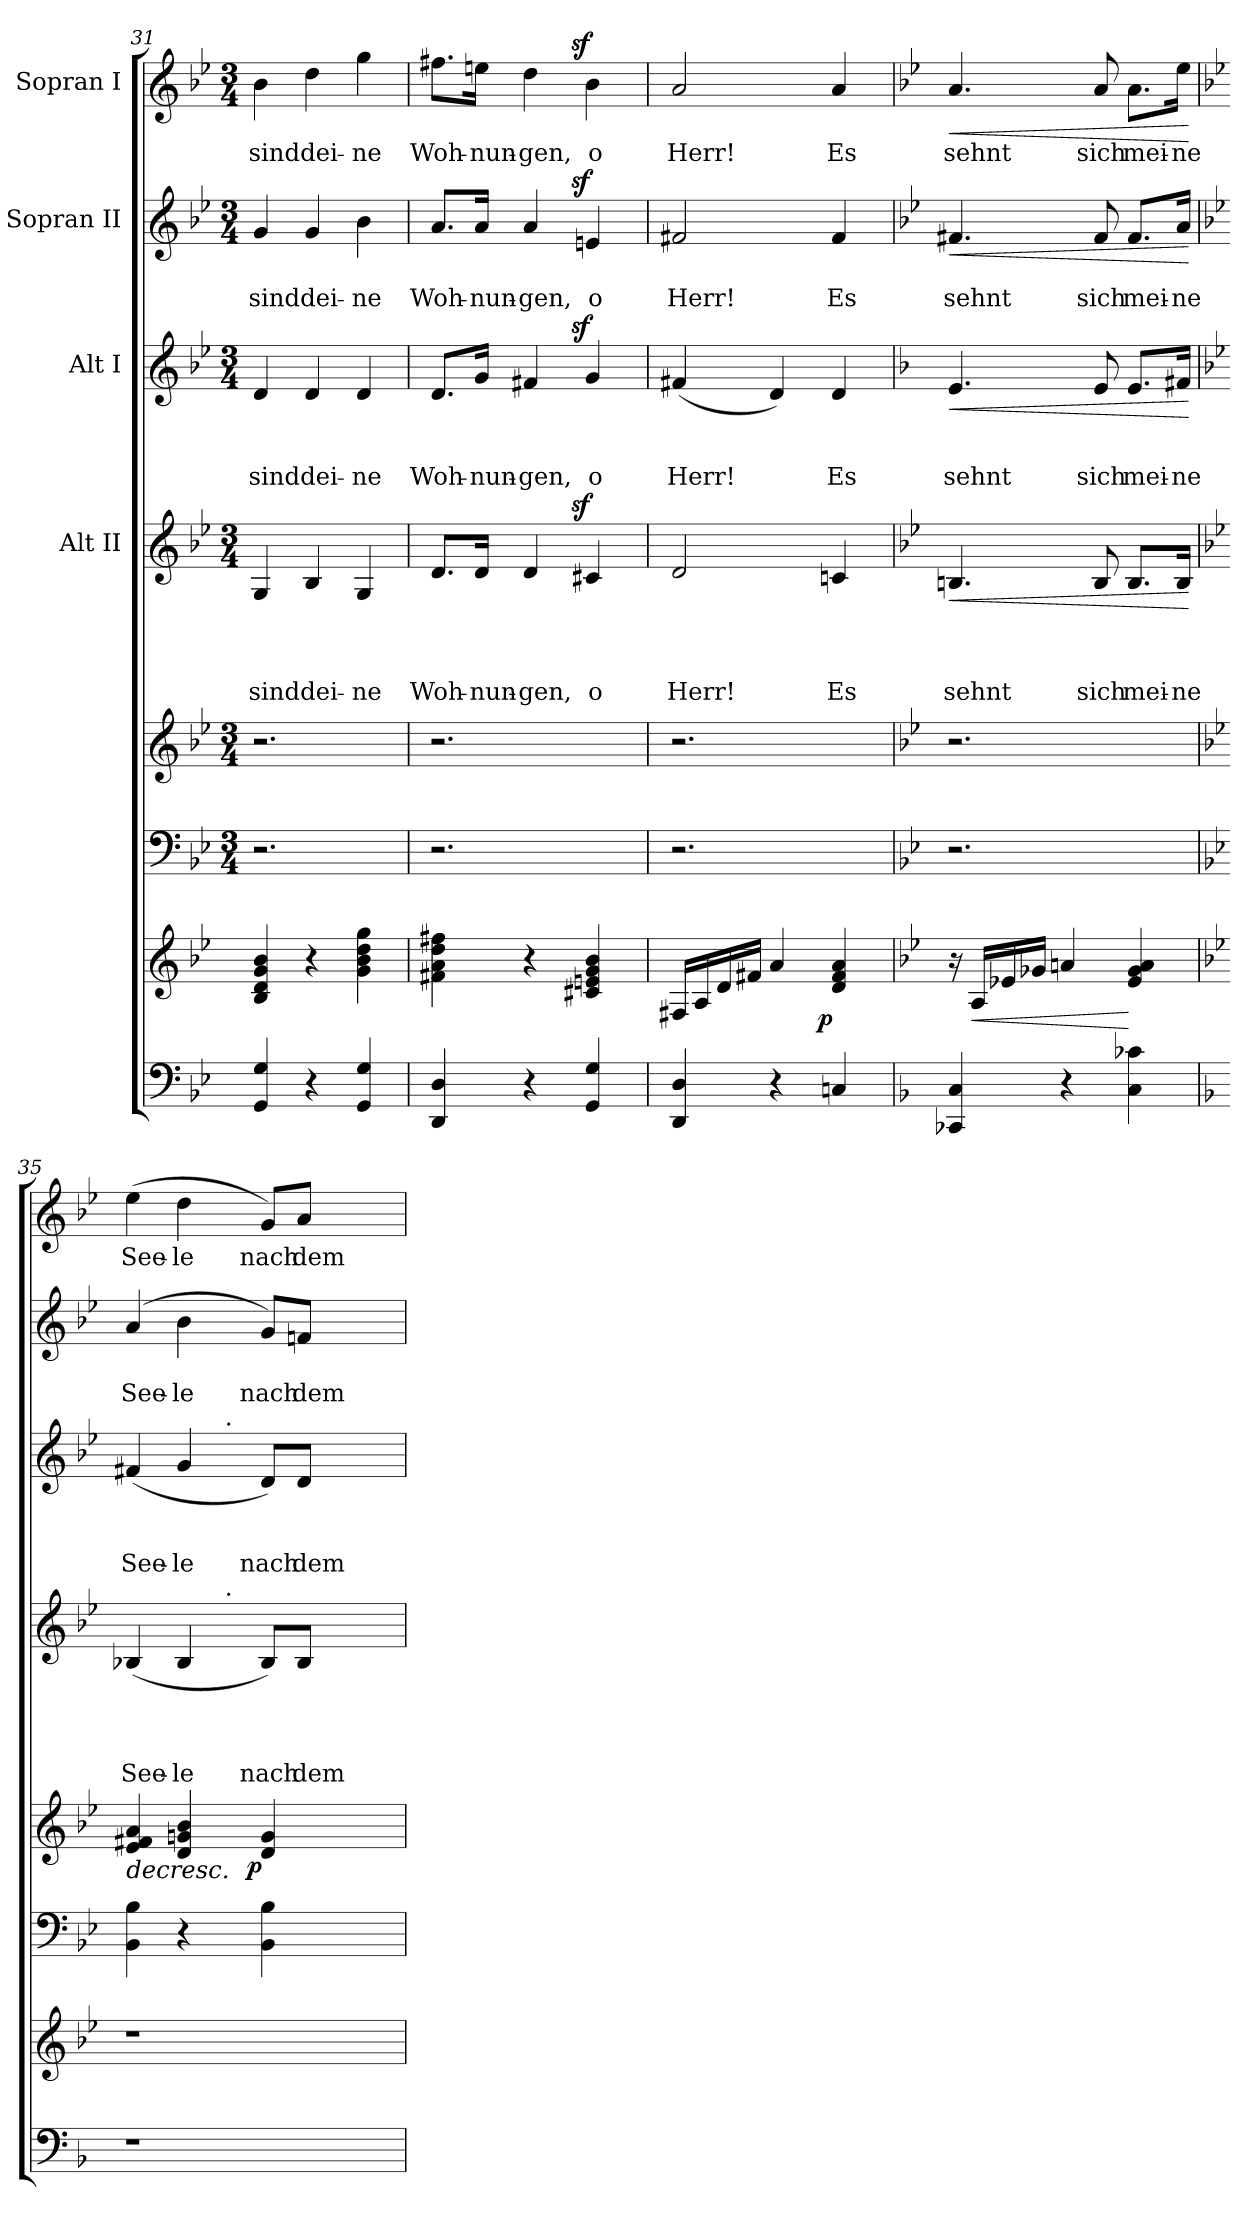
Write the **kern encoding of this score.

**kern	**kern	**dynam	**kern	**kern	**dynam	**kern	**text	**text	**text	**text	**dynam	**kern	**text	**text	**text	**dynam	**kern	**text	**text	**dynam	**kern	**text	**dynam
*part8	*part7	*part7	*part6	*part5	*part5	*part4	*part4	*part4	*part4	*part4	*part4	*part3	*part3	*part3	*part3	*part3	*part2	*part2	*part2	*part2	*part1	*part1	*part1
*staff8	*staff7	*staff7	*staff6	*staff5	*staff5	*staff4	*staff4	*staff4	*staff4	*staff4	*staff4	*staff3	*staff3	*staff3	*staff3	*staff3	*staff2	*staff2	*staff2	*staff2	*staff1	*staff1	*staff1
*	*	*	*	*	*	*I"Alt II	*	*	*	*	*	*I"Alt I	*	*	*	*	*I"Sopran II	*	*	*	*I"Sopran I	*	*
*clefF4	*clefG2	*	*clefF4	*clefG2	*	*clefG2	*	*	*	*	*	*clefG2	*	*	*	*	*clefG2	*	*	*	*clefG2	*	*
*k[b-e-]	*k[b-e-]	*	*k[b-e-]	*k[b-e-]	*	*k[b-e-]	*	*	*	*	*	*k[b-e-]	*	*	*	*	*k[b-e-]	*	*	*	*k[b-e-]	*	*
*B-:	*B-:	*	*B-:	*B-:	*	*B-:	*	*	*	*	*	*B-:	*	*	*	*	*B-:	*	*	*	*B-:	*	*
*	*	*	*M3/4	*M3/4	*	*M3/4	*	*	*	*	*	*M3/4	*	*	*	*	*M3/4	*	*	*	*M3/4	*	*
=31	=31	=31	=31	=31	=31	=31	=31	=31	=31	=31	=31	=31	=31	=31	=31	=31	=31	=31	=31	=31	=31	=31	=31
!	!	!	!	!	!	!	!	!	!	!LO:LY:b	!	!	!	!	!LO:LY:b	!	!	!	!LO:LY:b	!	!	!LO:LY:b	!
4GG/ 4G/	4B-/ 4d/ 4g/ 4b-/	.	2.r	2.r	.	4G/	.	.	.	sind	.	4d/	.	.	sind	.	4g/	.	sind	.	4b-\	sind	.
!	!	!	!	!	!	!	!	!	!	!LO:LY:b	!	!	!	!	!LO:LY:b	!	!	!	!LO:LY:b	!	!	!LO:LY:b	!
4r	4r	.	.	.	.	4B-/	.	.	.	dei-	.	4d/	.	.	dei-	.	4g/	.	dei-	.	4dd\	dei-	.
!	!	!	!	!	!	!	!	!	!	!LO:LY:b	!	!	!	!	!LO:LY:b	!	!	!	!LO:LY:b	!	!	!LO:LY:b	!
4GG/ 4G/	4g\ 4b-\ 4dd\ 4gg\	.	.	.	.	4G/	.	.	.	-ne	.	4d/	.	.	-ne	.	4b-\	.	-ne	.	4gg\	-ne	.
=32	=32	=32	=32	=32	=32	=32	=32	=32	=32	=32	=32	=32	=32	=32	=32	=32	=32	=32	=32	=32	=32	=32	=32
!	!	!	!	!	!	!	!	!	!	!LO:LY:b	!	!	!	!	!LO:LY:b	!	!	!	!LO:LY:b	!	!	!LO:LY:b	!
*	*	*	*	*	*	*^	*	*	*	*	*	*^	*	*	*	*	*^	*	*	*	*^	*	*
4DD/ 4D/	4f#X\ 4a\ 4dd\ 4ff#X\	.	2.r	2.r	.	8.d/L	4...ryy	.	.	.	Woh-	.	8.d/L	4...ryy	.	.	Woh-	.	8.a/L	4...ryy	.	Woh-	.	8.ff#X\L	4...ryy	Woh-	.
!	!	!	!	!	!	!	!	!	!	!	!LO:LY:b	!	!	!	!	!	!LO:LY:b	!	!	!	!	!LO:LY:b	!	!	!	!LO:LY:b	!
.	.	.	.	.	.	16d/Jk	.	.	.	.	-nun-	.	16g/Jk	.	.	.	-nun-	.	16a/Jk	.	.	-nun-	.	16een\Jk	.	-nun-	.
!	!	!	!	!	!	!	!	!	!	!	!LO:LY:b	!	!	!	!	!	!LO:LY:b	!	!	!	!	!LO:LY:b	!	!	!	!LO:LY:b	!
4r	4r	.	.	.	.	4d/	.	.	.	.	-gen,	.	4f#X/	.	.	.	-gen,	.	4a/	.	.	-gen,	.	4dd\	.	-gen,	.
!	!	!	!	!	!	!	!	!	!	!	!	!LO:DY:a	!	!	!	!	!	!LO:DY:a	!	!	!	!	!LO:DY:a	!	!	!	!LO:DY:a
.	.	.	.	.	.	.	4ryy	.	.	.	.	sf	.	4ryy	.	.	.	sf	.	4ryy	.	.	sf	.	4ryy	.	sf
!	!	!	!	!	!	!	!	!	!	!	!LO:LY:b	!	!	!	!	!	!LO:LY:b	!	!	!	!	!LO:LY:b	!	!	!	!LO:LY:b	!
4GG/ 4G/	4c#X/ 4en/ 4g/ 4b-/	.	.	.	.	4c#X/	.	.	.	.	o	.	4g/	.	.	.	o	.	4en/	.	.	o	.	4b-\	.	o	.
.	.	.	.	.	.	.	32ryy	.	.	.	.	.	.	32ryy	.	.	.	.	.	32ryy	.	.	.	.	32ryy	.	.
=33	=33	=33	=33	=33	=33	=33	=33	=33	=33	=33	=33	=33	=33	=33	=33	=33	=33	=33	=33	=33	=33	=33	=33	=33	=33	=33	=33
!	!	!	!	!	!	!	!	!	!	!	!LO:LY:b	!	!	!	!	!	!LO:LY:b	!	!	!	!	!LO:LY:b	!	!	!	!LO:LY:b	!
*	*	*	*	*	*	*v	*v	*	*	*	*	*	*	*	*	*	*	*	*v	*v	*	*	*	*v	*v	*	*
*	*^	*	*	*	*	*	*	*	*	*	*	*v	*v	*	*	*	*	*	*	*	*	*	*	*
4DD/ 4D/	16F#X/LL	4...ryy	.	2.r	2.r	.	2d/	.	.	.	Herr!	.	(<4f#X/	.	.	Herr!	.	2f#X/	.	Herr!	.	2a/	Herr!	.
.	16A/	.	.	.	.	.	.	.	.	.	.	.	.	.	.	.	.	.	.	.	.	.	.	.
.	16d/	.	.	.	.	.	.	.	.	.	.	.	.	.	.	.	.	.	.	.	.	.	.	.
.	16f#X/JJ	.	.	.	.	.	.	.	.	.	.	.	.	.	.	.	.	.	.	.	.	.	.	.
4r	4a/	.	.	.	.	.	.	.	.	.	.	.	4d/)	.	.	.	.	.	.	.	.	.	.	.
!	!	!	!LO:DY:b	!	!	!	!	!	!	!	!	!	!	!	!	!	!	!	!	!	!	!	!	!
.	.	4ryy	p	.	.	.	.	.	.	.	.	.	.	.	.	.	.	.	.	.	.	.	.	.
!	!	!	!	!	!	!	!	!	!	!	!LO:LY:b	!	!	!	!	!LO:LY:b	!	!	!	!LO:LY:b	!	!	!LO:LY:b	!
4Cn/	4d/ 4f#/ 4a/	.	.	.	.	.	4cn/	.	.	.	Es	.	4d/	.	.	Es	.	4f#/	.	Es	.	4a/	Es	.
.	.	32ryy	.	.	.	.	.	.	.	.	.	.	.	.	.	.	.	.	.	.	.	.	.	.
*	*v	*v	*	*	*	*	*	*	*	*	*	*	*	*	*	*	*	*	*	*	*	*	*	*
=34	=34	=34	=34	=34	=34	=34	=34	=34	=34	=34	=34	=34	=34	=34	=34	=34	=34	=34	=34	=34	=34	=34	=34
*k[b-]	*	*	*	*	*	*	*	*	*	*	*	*k[b-]	*	*	*	*	*	*	*	*	*	*	*
*F:	*	*	*	*	*	*	*	*	*	*	*	*F:	*	*	*	*	*	*	*	*	*	*	*
*	*^	*	*	*	*	*	*	*	*	*	*	*	*	*	*	*	*	*	*	*	*	*	*
!	!	!	!	!	!	!	!	!	!	!	!LO:LY:b	!LO:HP:b	!	!	!	!LO:LY:b	!LO:HP:b	!	!	!LO:LY:b	!LO:HP:b	!	!LO:LY:b	!LO:HP:b
*	*v	*v	*	*	*	*	*	*	*	*	*	*	*	*	*	*	*	*	*	*	*	*	*	*
4CC-X/ 4C/	16ra	.	2.r	2.r	.	4.Bn/	.	.	.	sehnt	<	4.e/	.	.	sehnt	<	4.f#X/	.	sehnt	<	4.a/	sehnt	<
!	!	!LO:HP:b	!	!	!	!	!	!	!	!	!	!	!	!	!	!	!	!	!	!	!	!	!
.	16A/LL	<	.	.	.	.	.	.	.	.	.	.	.	.	.	.	.	.	.	.	.	.	.
.	16e-X/	.	.	.	.	.	.	.	.	.	.	.	.	.	.	.	.	.	.	.	.	.	.
.	16g-X/JJ	.	.	.	.	.	.	.	.	.	.	.	.	.	.	.	.	.	.	.	.	.	.
4r	4an/	.	.	.	.	.	.	.	.	.	.	.	.	.	.	.	.	.	.	.	.	.	.
!	!	!	!	!	!	!	!	!	!	!LO:LY:b	!	!	!	!	!LO:LY:b	!	!	!	!LO:LY:b	!	!	!LO:LY:b	!
.	.	.	.	.	.	8B/	.	.	.	sich	.	8e/	.	.	sich	.	8f#/	.	sich	.	8a/	sich	.
!	!	!	!	!	!	!	!	!	!	!LO:LY:b	!	!	!	!	!LO:LY:b	!	!	!	!LO:LY:b	!	!	!LO:LY:b	!
4C\ 4c-X\	4e-/ 4g-/ 4a/	[	.	.	.	8.B/L	.	.	.	mei-	.	8.e/L	.	.	mei-	.	8.f#/L	.	mei-	.	8.a\L	mei-	.
!	!	!	!	!	!	!	!	!	!	!LO:LY:b	!	!	!	!	!LO:LY:b	!	!	!	!LO:LY:b	!	!	!LO:LY:b	!
.	.	.	.	.	.	16B/Jk	.	.	.	-ne	.	16f#X/Jk	.	.	-ne	.	16a/Jk	.	-ne	.	16ee-\Jk	-ne	.
.	.	.	.	.	.	.	.	.	.	.	[	.	.	.	.	[	.	.	.	[	.	.	[
!!LO:LB:g=z
=35	=35	=35	=35	=35	=35	=35	=35	=35	=35	=35	=35	=35	=35	=35	=35	=35	=35	=35	=35	=35	=35	=35	=35
*	*	*	*	*	*	*	*	*	*	*	*	*k[b-e-]	*	*	*	*	*	*	*	*	*	*	*
*	*	*	*	*	*	*	*	*	*	*	*	*B-:	*	*	*	*	*	*	*	*	*	*	*
!	!	!	!	!	!LO:HP:b	!	!	!	!	!LO:LY:b	!	!	!	!	!LO:LY:b	!	!	!	!LO:LY:b	!	!	!LO:LY:b	!
*	*	*	*	*^	*	*^	*	*	*	*	*	*^	*	*	*	*	*	*	*	*	*	*	*
1r	1r	.	4BB-\ 4B-\	4e-/ 4f#X/ 4a/	4...ryy	>	(<4B-X/	4ryy	.	.	.	See-	.	(<4f#X/	4ryy	.	.	See-	.	(<4a/	.	See-	.	(<4ee-\	See-	.
!	!	!	!	!	!	!	!	!	!	!	!	!LO:LY:b	!	!	!	!	!	!LO:LY:b	!	!	!	!LO:LY:b	!	!	!LO:LY:b	!
.	.	.	4r	4d/ 4gn/ 4b-/	.	.	4B-/	8ryy	.	.	.	-le	.	4g/	8ryy	.	.	-le	.	4b-\	.	-le	.	4dd\	-le	.
.	.	.	.	.	.	.	.	32ryy	.	.	.	.	.	.	32ryy	.	.	.	.	.	.	.	.	.	.	.
!	!	!	!	!	!	!	!	!	!	!	!	!	!	!	!LO:TX:a:t=.	!	!	!	!	!	!	!	!	!	!	!
!	!	!	!	!	!	!	!	!LO:TX:a:t=.	!	!	!	!	!	!	!	!	!	!	!	!	!	!	!	!	!	!
.	.	.	.	.	.	.	.	2ryy	.	.	.	.	.	.	2ryy	.	.	.	.	.	.	.	.	.	.	.
!	!	!	!	!	!	!LO:DY:b	!	!	!	!	!	!	!	!	!	!	!	!	!	!	!	!	!	!	!	!
.	.	.	.	.	2ryy	p	.	.	.	.	.	.	.	.	.	.	.	.	.	.	.	.	.	.	.	.
!	!	!	!	!	!	!	!	!	!	!	!	!LO:LY:b	!	!	!	!	!	!LO:LY:b	!	!	!	!LO:LY:b	!	!	!LO:LY:b	!
.	.	.	4BB-\ 4B-\	4d/ 4g/	.	]	8B-/L)	.	.	.	.	nach	.	8d/L)	.	.	.	nach	.	8g/L)	.	nach	.	8g/L)	nach	.
!	!	!	!	!	!	!	!	!	!	!	!	!LO:LY:b	!	!	!	!	!	!LO:LY:b	!	!	!	!LO:LY:b	!	!	!LO:LY:b	!
.	.	.	.	.	.	.	8B-/J	.	.	.	.	dem	.	8d/J	.	.	.	dem	.	8fn/J	.	dem	.	8a/J	dem	.
.	.	.	4ryy	4ryy	.	.	4ryy	.	.	.	.	.	.	4ryy	.	.	.	.	.	4ryy	.	.	.	4ryy	.	.
.	.	.	.	.	.	.	.	16.ryy	.	.	.	.	.	.	16.ryy	.	.	.	.	.	.	.	.	.	.	.
.	.	.	.	.	32ryy	.	.	.	.	.	.	.	.	.	.	.	.	.	.	.	.	.	.	.	.	.
*	*	*	*	*v	*v	*	*	*	*	*	*	*	*	*v	*v	*	*	*	*	*	*	*	*	*	*	*
*	*	*	*	*	*	*v	*v	*	*	*	*	*	*	*	*	*	*	*	*	*	*	*	*	*
=	=	=	=	=	=	=	=	=	=	=	=	=	=	=	=	=	=	=	=	=	=	=	=
*-	*-	*-	*-	*-	*-	*-	*-	*-	*-	*-	*-	*-	*-	*-	*-	*-	*-	*-	*-	*-	*-	*-	*-
